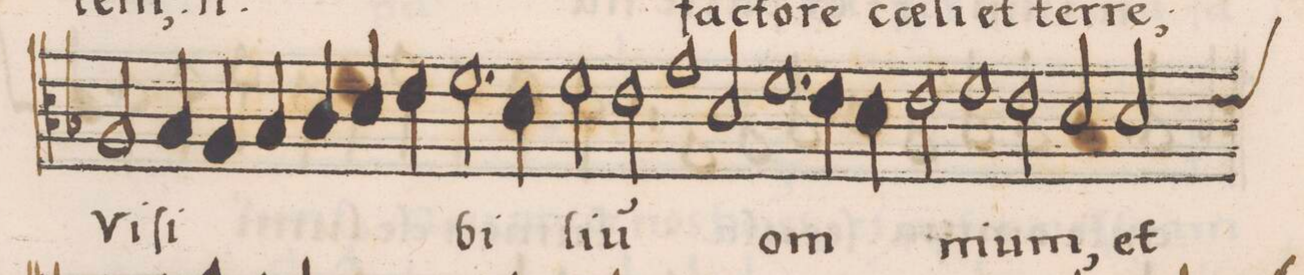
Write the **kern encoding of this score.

**kern	**text
*I"CANTVS	*
*clefC3	*
*k[b-]	*
*met(C|)	*
*M2/1	*
2A/	Vi-
=14-	=14-
4B-/	-ſi-
4A/	.
4B-/	.
4c/	.
4d/	.
4e\	.
2.f\	-bi-
=15-	=15-
4d\	.
2f\	-li-
2e\	-u(m)
1g\	.
=16-	=16-
2d/	.
1.f\	om-
=17-	=17-
4e\	.
4d\	.
2e\	.
1f\	-ni-
=18-	=18-
2e\	-um,
2d/	.
*custos:e	*
2d/	et
=19-	=19-
*-	*-
